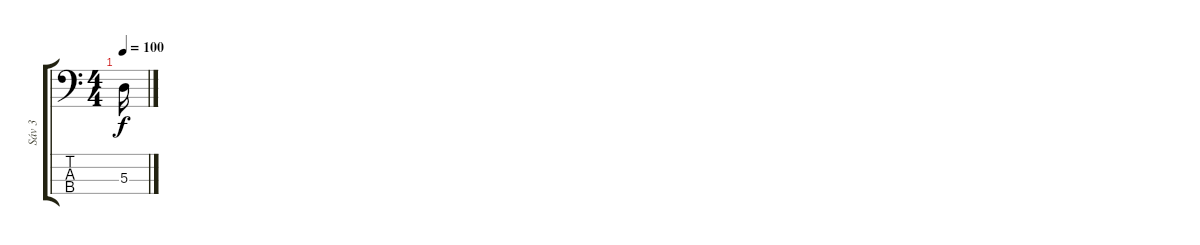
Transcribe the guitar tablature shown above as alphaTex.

\track ("Sáv 3" "Sáv 3") {instrument electricbasspick}
\staff {score tabs}
\tuning (G2 D2 A1 E1) {hide}
\ts (4 4)
\tempo 100
\clef f4
\ks c
5.3.16{dy f}
